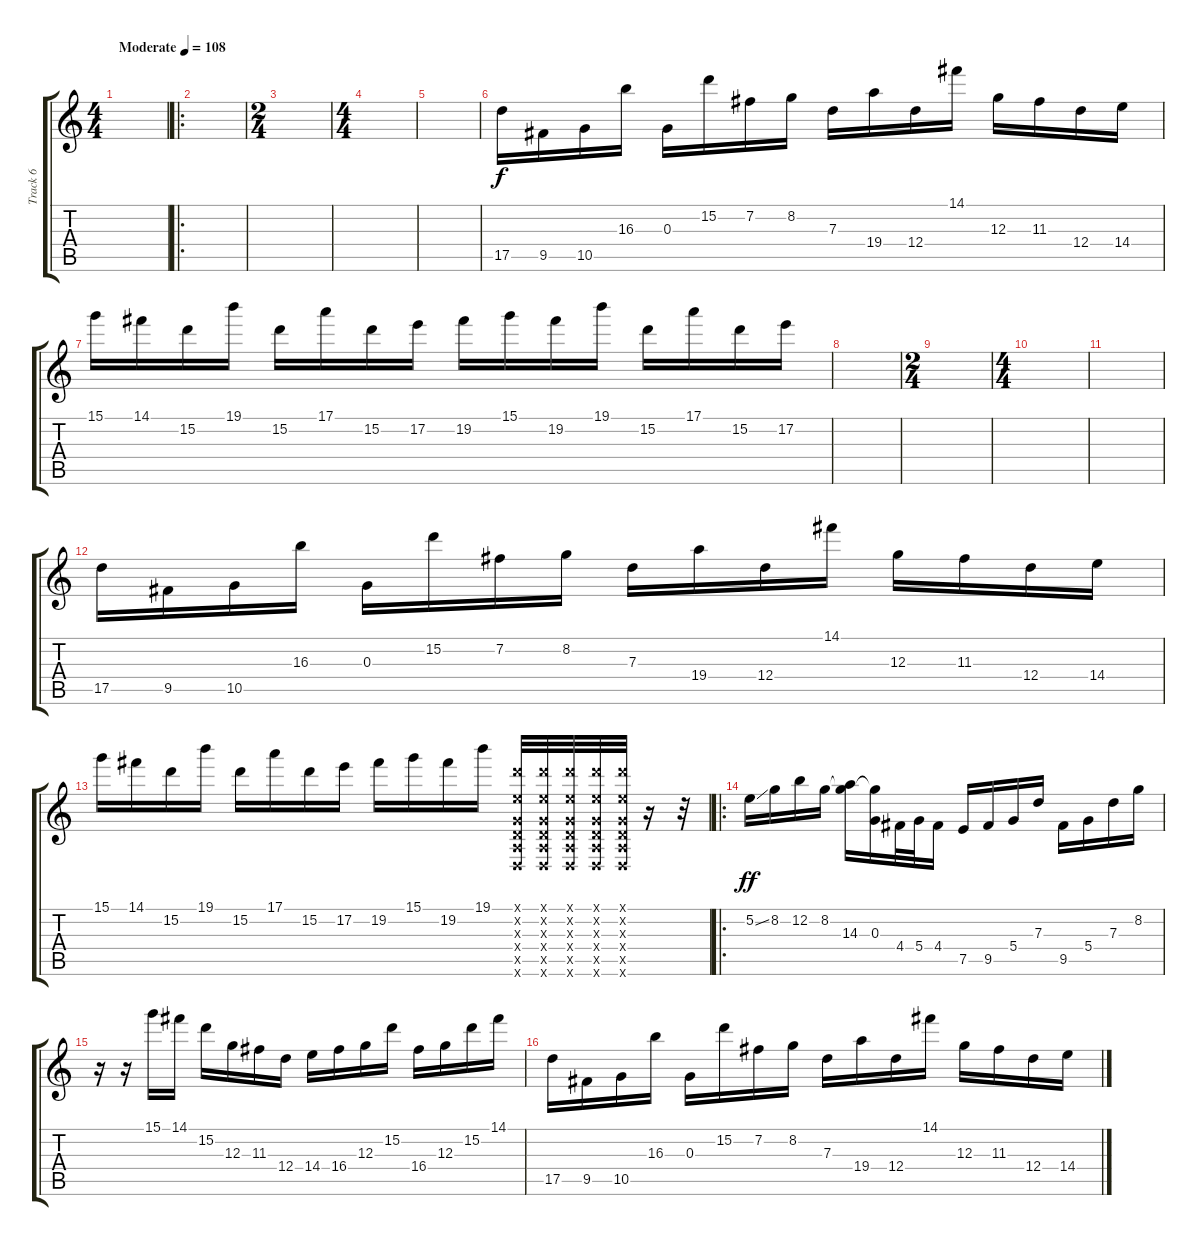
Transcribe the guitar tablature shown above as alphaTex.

\track ("Track 6" "Track 6") {instrument distortionguitar}
\staff {score tabs}
\tuning (E4 B3 G3 D3 A2 D2) {hide}
\ts (4 4)
\tempo (108 "Moderate")
\clef g2
\ks c
|
\ro
|
\ts (2 4)
|
\ts (4 4)
|
|
17.5.16 9.5.16 10.5.16 16.3.16 0.3.16 15.2.16 7.2.16 8.2.16 7.3.16 19.4.16 12.4.16 14.1.16 12.3.16 11.3.16 12.4.16 14.4.16 |
15.1.16 14.1.16 15.2.16 19.1.16 15.2.16 17.1.16 15.2.16 17.2.16 19.2.16 15.1.16 19.2.16 19.1.16 15.2.16 17.1.16 15.2.16 17.2.16 |
|
\ts (2 4)
|
\ts (4 4)
|
|
17.5.16 9.5.16 10.5.16 16.3.16 0.3.16 15.2.16 7.2.16 8.2.16 7.3.16 19.4.16 12.4.16 14.1.16 12.3.16 11.3.16 12.4.16 14.4.16 |
15.1.16 14.1.16 15.2.16 19.1.16 15.2.16 17.1.16 15.2.16 17.2.16 19.2.16 15.1.16 19.2.16 19.1.16 (0.1{x} 15.2{x} 0.3{x} 0.4{x} 0.5{x} 0.6{x}).32 (0.1{x} 15.2{x} 0.3{x} 0.4{x} 0.5{x} 0.6{x}).32{dy f} (0.1{x} 15.2{x} 0.3{x} 0.4{x} 0.5{x} 0.6{x}).32 (0.1{x} 15.2{x} 0.3{x} 0.4{x} 0.5{x} 0.6{x}).32 (0.1{x} 15.2{x} 0.3{x} 0.4{x} 0.5{x} 0.6{x}).32 r.16 r.32 |
\ro
5.2{ss}.16{dy ff} 8.2.16 12.2.16 8.2.16 (8.2{t} 14.3).16 (8.2{t} 0.3).16 4.4.32 5.4.32 4.4.16 7.5.16 9.5.16 5.4.16 7.3.16 9.5.16 5.4.16 7.3.16 8.2.16 |
r.16 r.16 15.1.16 14.1.16 15.2.16 12.3.16 11.3.16 12.4.16 14.4.16 16.4.16 12.3.16 15.2.16 16.4.16 12.3.16 15.2.16 14.1.16 |
17.5.16 9.5.16 10.5.16 16.3.16 0.3.16 15.2.16 7.2.16 8.2.16 7.3.16 19.4.16 12.4.16 14.1.16 12.3.16 11.3.16 12.4.16 14.4.16
